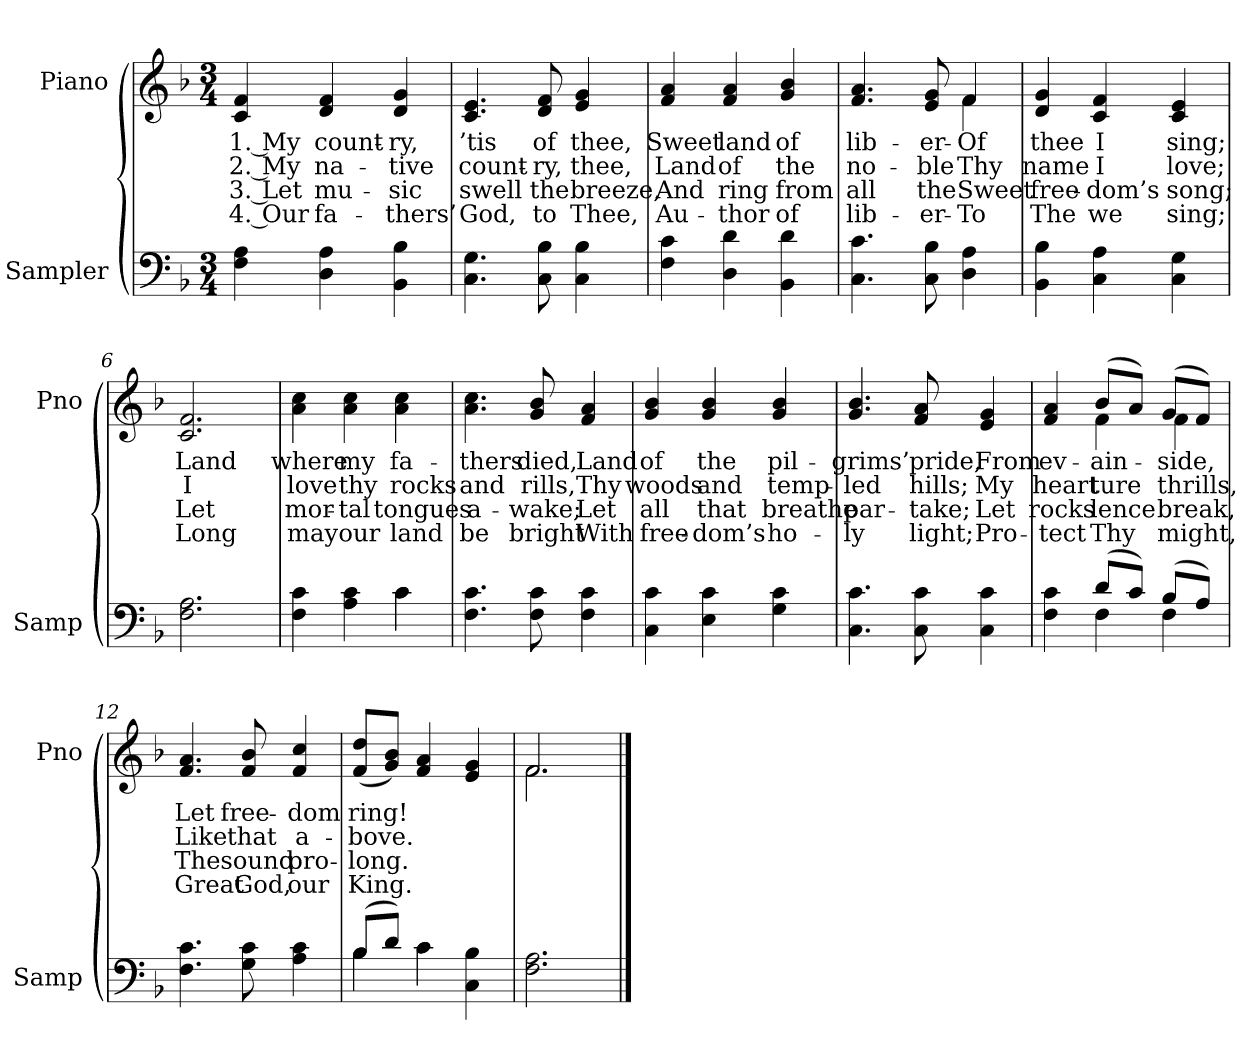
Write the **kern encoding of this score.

**kern	**kern	**text	**text	**text	**text
*part2	*part1	*part1	*part1	*part1	*part1
*staff2	*staff1	*staff1	*staff1	*staff1	*staff1
*I"Sampler	*I"Piano	*	*	*	*
*I'Samp	*I'Pno	*	*	*	*
*clefF4	*clefG2	*	*	*	*
*k[b-]	*k[b-]	*	*	*	*
*F:	*F:	*	*	*	*
*M3/4	*M3/4	*	*	*	*
=1	=1	=1	=1	=1	=1
4F 4A	4c 4f	1. My	2. My	3. Let	4. Our
4D 4A	4d 4f	count-	na-	mu-	fa-
4BB- 4B-	4d 4g	-ry,	-tive	-sic	-thers’
=2	=2	=2	=2	=2	=2
4.C 4.G	4.c 4.e	’tis	count-	swell	God,
8C 8B-	8d 8f	of	-ry,	the	to
4C 4B-	4e 4g	thee,	thee,	breeze,	Thee,
=3	=3	=3	=3	=3	=3
4F 4c	4f 4a	Sweet	Land	And	Au-
4D 4d	4f 4a	land	of	ring	-thor
4BB- 4d	4g 4b-	of	the	from	of
=4	=4	=4	=4	=4	=4
*	*^	*	*	*	*
4.C 4.c	4.f 4.a	2ryy	lib-	no-	all	lib-
8C 8B-	8e 8g	.	-er-	-ble	the	-er-
4D 4A	4f/	4f	Of	Thy	Sweet	To
*	*v	*v	*	*	*	*
=5	=5	=5	=5	=5	=5
4BB- 4B-	4d 4g	thee	name	free-	The
4C 4A	4c 4f	I	I	-dom’s	we
4C 4G	4c 4e	sing;	love;	song;	sing;
=6	=6	=6	=6	=6	=6
2.F 2.A	2.c 2.f	Land	I	Let	Long
=7	=7	=7	=7	=7	=7
*^	*	*	*	*	*
4F 4c	2ryy	4a 4cc	where	love	mor-	may
4A 4c	.	4a 4cc	my	thy	-tal	our
4c\	4c	4a 4cc	fa-	rocks	tongues	land
*v	*v	*	*	*	*	*
=8	=8	=8	=8	=8	=8
4.F 4.c	4.a 4.cc	-thers	and	a-	be
8F 8c	8g 8b-	died,	rills,	-wake;	bright
4F 4c	4f 4a	Land	Thy	Let	With
=9	=9	=9	=9	=9	=9
4C 4c	4g 4b-	of	woods	all	free-
4E 4c	4g 4b-	the	and	that	-dom’s
4G 4c	4g 4b-	pil-	temp-	breathe	ho-
=10	=10	=10	=10	=10	=10
4.C 4.c	4.g 4.b-	-grims’	-led	par-	-ly
8C 8c	8f 8a	pride,	hills;	-take;	light;
4C 4c	4e 4g	From	My	Let	Pro-
=11	=11	=11	=11	=11	=11
*^	*^	*	*	*	*
4F 4c	4ryy	4f 4a	4ryy	ev-	heart	rocks	-tect
(8d/L	4F	(8b-/L	4f	-ain-	-ture	-lence	Thy
8c/J)	.	8a/J)	.	.	.	.	.
(8B-/L	4F	(8g/L	4f	-side,	thrills,	break,	might,
8A/J)	.	8f/J)	.	.	.	.	.
*v	*v	*	*	*	*	*	*
*	*v	*v	*	*	*	*
=12	=12	=12	=12	=12	=12
4.F 4.c	4.f 4.a	Let	Like	The	Great
8G 8c	8f 8b-	free-	that	sound	God,
4A 4c	4f 4cc	-dom	a-	pro-	our
=13	=13	=13	=13	=13	=13
*^	*	*	*	*	*
(8B-/L	4B-	(8f/ 8dd/L	ring!	-bove.	-long.	King.
8d/J)	.	8g/ 8b-/J)	.	.	.	.
4c\	4c	4f 4a	.	.	.	.
4C 4B-	4ryy	4e 4g	.	.	.	.
*v	*v	*	*	*	*	*
=14	=14	=14	=14	=14	=14
*	*^	*	*	*	*
2.F 2.A	2.f/	2.f	.	.	.	.
*	*v	*v	*	*	*	*
==	==	==	==	==	==
*-	*-	*-	*-	*-	*-
